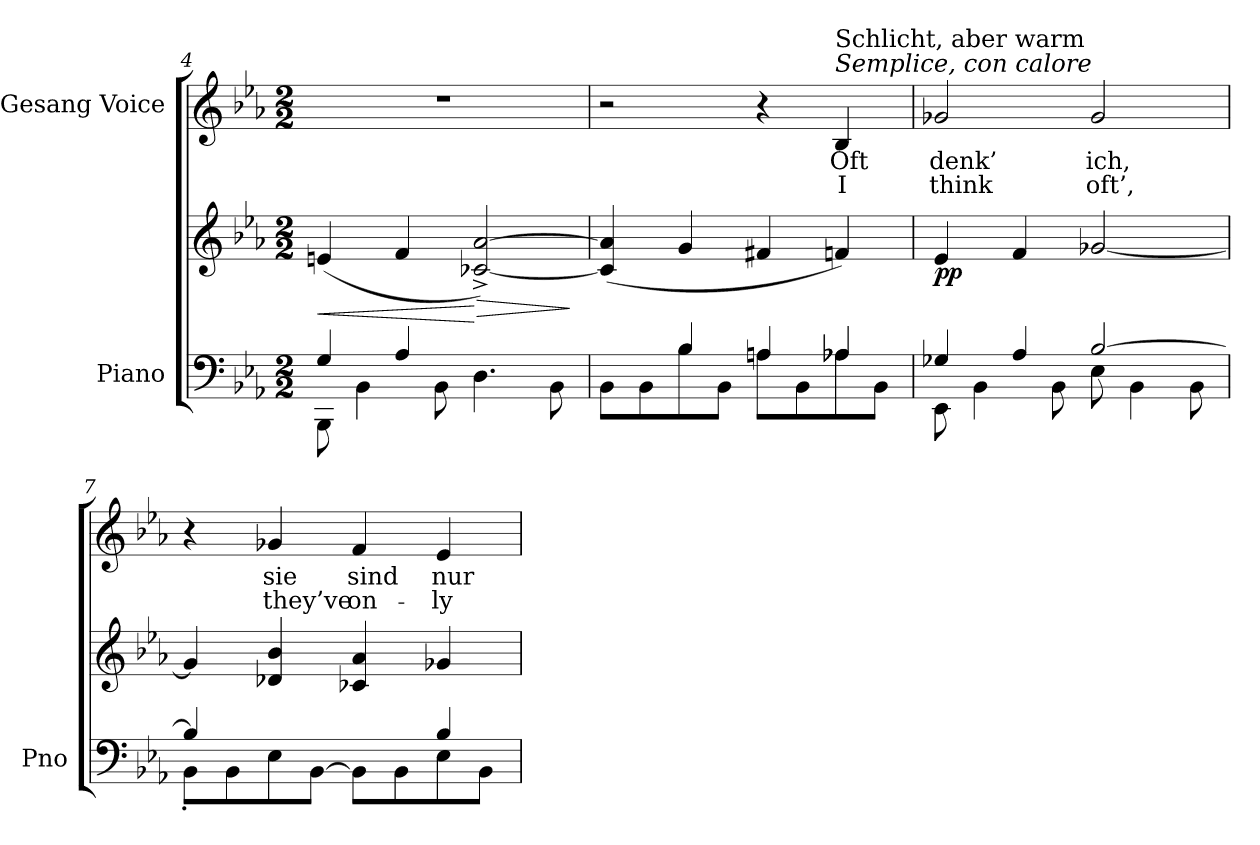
**kern	**kern	**dynam	**kern	**text	**text
*part2	*part2	*part2	*part1	*part1	*part1
*staff3	*staff2	*staff2/3	*staff1	*staff1	*staff1
*I"Piano	*	*	*I"Gesang Voice	*	*
*I'Pno	*	*	*	*	*
*clefF4	*clefG2	*	*clefG2	*	*
*k[b-e-a-]	*k[b-e-a-]	*	*k[b-e-a-]	*	*
*M2/2	*M2/2	*	*M2/2	*	*
=4	=4	=4	=4	=4	=4
*^	*	*	*	*	*
!	!	!	!LO:HP:b	!	!	!
4G/	8BBB-\	(>4en/	<	1r	.	.
.	4BB-\	.	.	.	.	.
4A-/	.	4f/	.	.	.	.
.	8BB-\	.	.	.	.	.
!	!	!	!LO:HP:n=1:b	!	!	!
2ryy	4.D\	[2c-X/^ [2a-/^)	[ >	.	.	.
.	8BB-\	.	.	.	.	.
*v	*v	*	*	*	*	*
.	.	]	.	.	.
=5	=5	=5	=5	=5	=5
*^	*	*	*	*	*
4ryy	8BB-\L	(>4c-/] 4a-/]	.	2r	.	.
.	8BB-\	.	.	.	.	.
4B-/	8B-\	4g/	.	.	.	.
.	8BB-\J	.	.	.	.	.
4An/	8A\L	4f#X/	.	4r	.	.
.	8BB-\	.	.	.	.	.
!	!	!	!	!LO:TX:i:t=Semplice, con calore	!	!
!	!	!	!	!LO:TX:t=Schlicht, aber warm	!	!
4A-X/	8A-\	4fn/)	.	4B-/	Oft	I
.	8BB-\J	.	.	.	.	.
=6	=6	=6	=6	=6	=6	=6
!	!	!	!LO:DY:b	!	!	!
4G-X/	8EE-\	4e-/	pp	2g-X/	denk’	think
.	4BB-\	.	.	.	.	.
4A-/	.	4f/	.	.	.	.
.	8BB-\	.	.	.	.	.
[2B-/	8E-\	[>2g-X/	.	2g-/	ich,	oft’,
.	4BB-\	.	.	.	.	.
.	8BB-\	.	.	.	.	.
=7	=7	=7	=7	=7	=7	=7
4B-/]	8BB-'\L	4g-/]	.	4r	.	.
.	8BB-\	.	.	.	.	.
4ryy	8E-\	4d-X/ 4b-/	.	4g-X/	sie	they’ve
.	[8BB-\J	.	.	.	.	.
4ryy	8BB-\L]	4c-X/ 4a-/	.	4f/	sind	on-
.	8BB-\	.	.	.	.	.
4B-/	8E-\	4g-X/	.	4e-/	nur	-ly
.	8BB-\J	.	.	.	.	.
*v	*v	*	*	*	*	*
=	=	=	=	=	=
*-	*-	*-	*-	*-	*-
